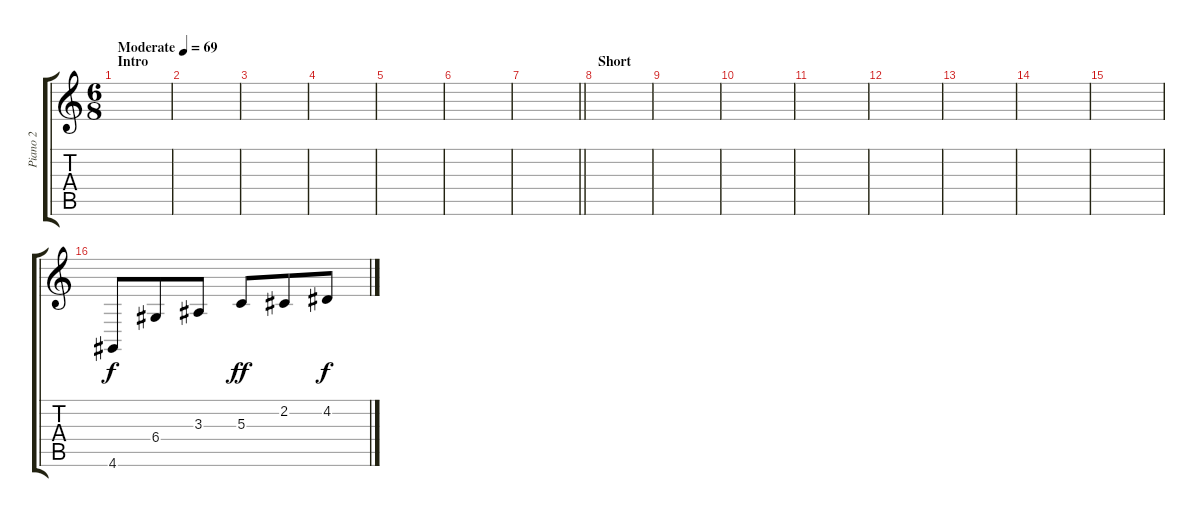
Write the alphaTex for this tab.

\track ("Piano 2" "Piano 2") {instrument acousticgrandpiano}
\staff {score tabs}
\tuning (E4 B3 G3 D3 A2 E2) {hide}
\ts (6 8)
\section ("" "Intro")
\tempo (69 "Moderate")
\clef g2
\ks c
|
|
|
|
|
|
\barLineRight lightlight
|
\section ("" "Short")
|
|
|
|
|
|
|
|
4.6.8 6.4.8{dy f} 3.3.8 5.3.8{dy ff} 2.2.8 4.2.8{dy f}
